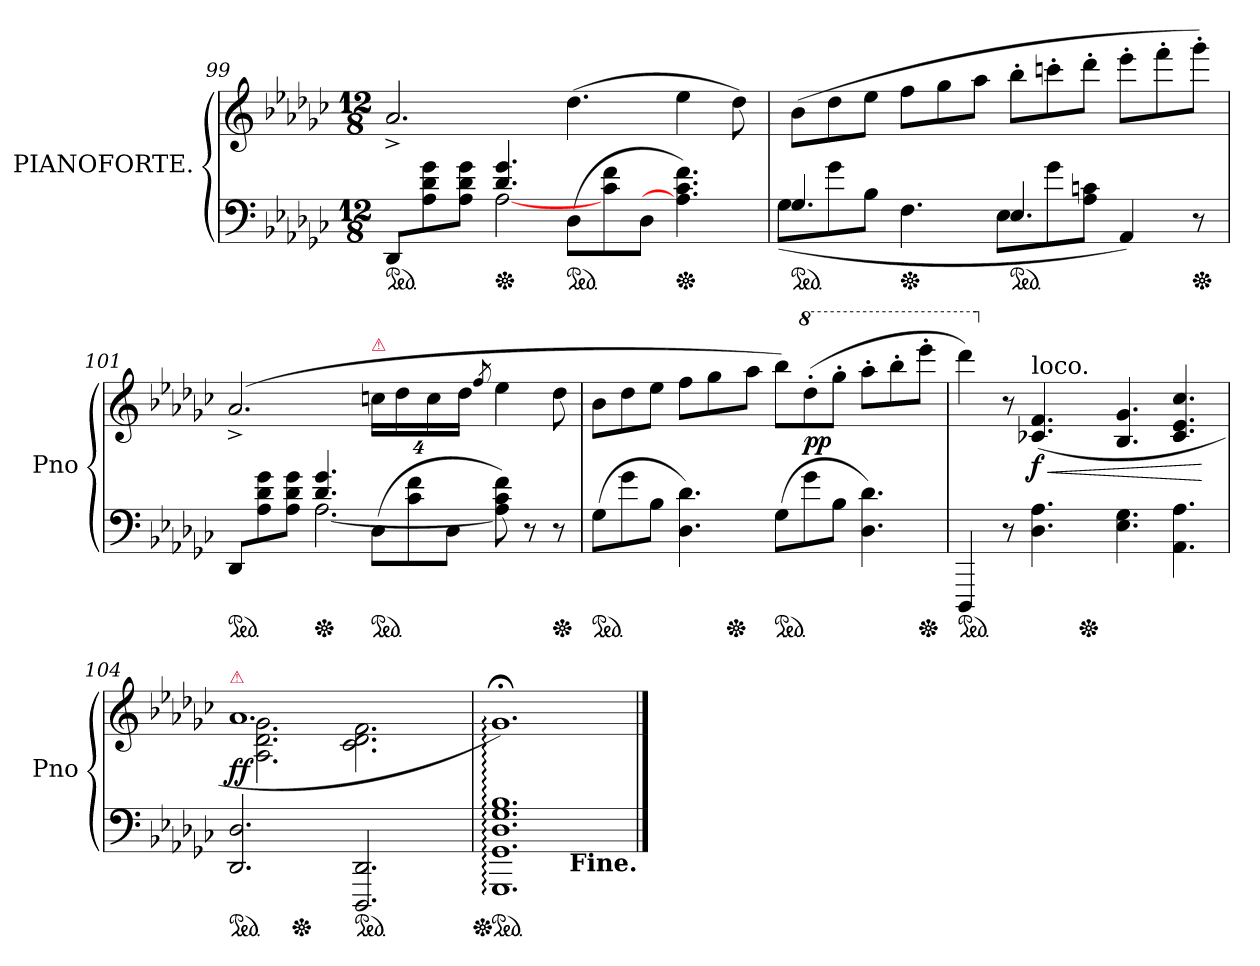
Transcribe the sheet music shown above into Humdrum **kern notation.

**kern	**kern	**dynam
*part1	*part1	*part1
*staff2	*staff1	*staff1/2
*I"PIANOFORTE.	*	*
*I'Pno	*	*
*clefF4	*clefG2	*
*k[b-e-a-d-g-c-]	*k[b-e-a-d-g-c-]	*
*M12/8	*M12/8	*
=99	=99	=99
*^	*	*
!LO:TX:b:color=crimson:t=⚠	!	!	!
*ped	*	*	*
8DD-/L	4.rDDDyy	2.a-^>	.
8A-\ 8d-\ 8g-\	.	.	.
8A-\ 8d-\ 8g-\J	.	.	.
*Xped	*	*	*
4.d- 4.g-	[<2A-	.	.
*ped	*	*	*
(8D-\L	.	(4.dd-	.
8c-\ 8f\	4ryy	.	.
8D-\J	.	.	.
*Xped	*	*	*
4.A-]\ 4.c-\ 4.f\)	4.rAAAyy	4ee-	.
.	.	8dd-)	.
=100	=100	=100	=100
*ped	*	*	*
4.G-/	(>8G-\L	(8b-L	.
.	8g-\	8dd-	.
.	8B-\J	8ee-J	.
*Xped	*	*	*
4.F	4.rcyy	8ffL	.
.	.	8gg-	.
.	.	8aa-J	.
*ped	*	*	*
4.E-/	8E-\L	8bb-'L	.
.	8g-\	8cccn'	.
.	8A-\ 8cn\J	8ddd-'J	.
4AA-/)	4.rcyy	8eee-'L	.
.	.	8fff'	.
*Xped	*	*	*
8r	.	8ggg-'J)	.
=101	=101	=101	=101
!LO:TX:b:color=crimson:t=⚠	!	!	!
*ped	*	*	*
8DD-/L	4.rGGGGyy	(>2.a-^>	.
8A-\ 8d-\ 8g-\	.	.	.
8A-\ 8d-\ 8g-\J	.	.	.
*Xped	*	*	*
4.d- 4.g-	[<2.A-	.	.
!	!	!LO:TX:a:color=crimson:t=⚠	!
*ped	*	*	*
(8D-\L	.	32%3ccnLL	.
.	.	32%3dd-	.
8c-\ 8f\	.	.	.
.	.	32%3cc	.
8D-\J	.	.	.
.	.	32%3dd-JJ	.
.	.	8qff/	.
8A-]\ 8c-\ 8f\)	4.rFFFyy	4ee-	.
8r	.	.	.
*Xped	*	*	*
8r	.	8dd-	.
*v	*v	*	*
=102	=102	=102
*ped	*	*
*	*^	*
(8G-L	8b-L	2ryy	.
8g-	8dd-	.	.
8B-J	8ee-J	.	.
4.D- 4.d-)	8ffL	.	.
.	8gg-	16ryy	.
*Xped	*	*	*
.	.	2...ryy	.
.	8aa-J	.	.
*ped	*	*	*
(8G-L	8bb-L)	.	.
*	*8va	*	*
8g-	(8ddd-'	.	pp
8B-J	8ggg-'J	.	.
4.D- 4.d-)	8aaa-'L	.	.
.	8bbb-'	.	.
*Xped	*	*	*
.	8eeee-'J	.	.
=103	=103	=103	=103
*ped	*	*	*
4DDD-	4dddd-)	2ryy	.
*	*X8va	*	*
8r	8r	.	.
!	!LO:TX:a:t=loco.	!	!
4.D- 4.A-	(>4.c-X 4.f	.	< f
.	.	16ryy	.
*Xped	*	*	*
.	.	2...ryy	.
4.E- 4.G-	4.B- 4.g-	.	.
4.AA- 4.A-	4.c- 4.e- 4.cc-	.	.
.	.	.	[
=104	=104	=104	=104
!	!LO:TX:a:color=crimson:t=⚠	!	!
*ped	*	*	*
*	*	*^	*
2.DD- 2.D-	1.a-	2.A- 2.d- 2.g-	4.ryy	ff
*Xped	*	*	*	*
.	.	.	1ryy	.
*ped	*	*	*	*
2.DDD- 2.DD-	.	2.c- 2.d- 2.f	.	.
.	.	.	8ryy	.
*	*v	*v	*v	*
=105	=105	=105
*Xped	*	*
*ped	*	*
1.GGG-:: 1.GG-:: 1.D-:: 1.G-:: 1.B-::	1.g-::;<)	.
!LO:TX:b:B:t=Fine.	!	!
==	==	==
*-	*-	*-
